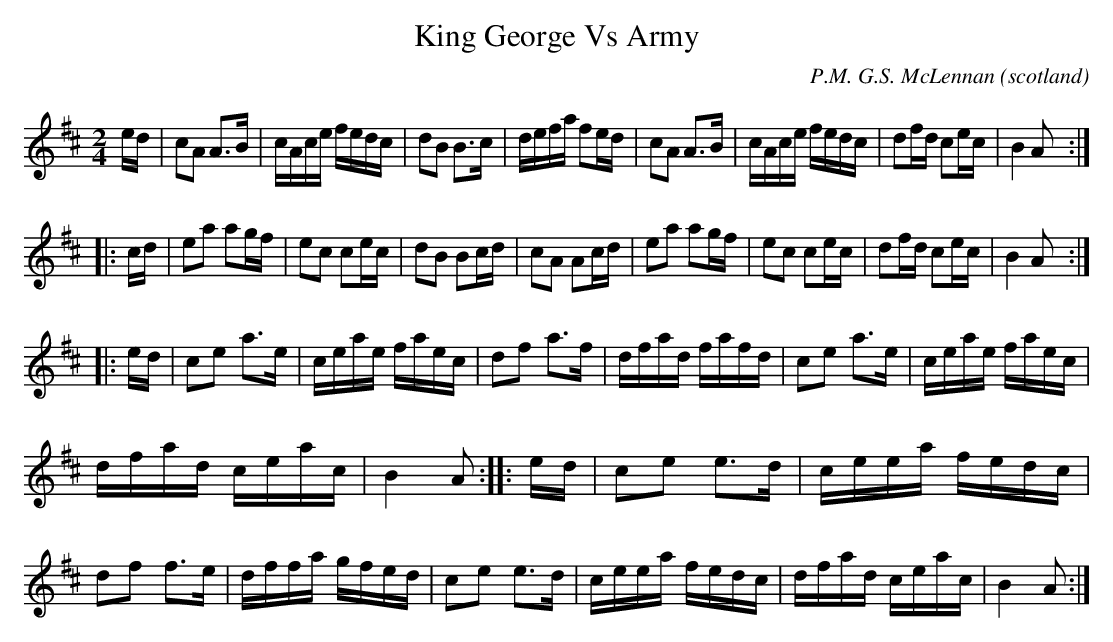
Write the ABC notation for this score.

X:1
T:King George Vs Army
O:scotland
M:2/4
C:P.M. G.S. McLennan
K:Amix
ed|\
c2A2 A3B|cAce fedc|d2B2 B3c|defa f2ed|\
c2A2 A3B|cAce fedc|d2fd c2ec|B4 A2::
cd|\
e2a2 a2gf|e2c2 c2ec|d2B2 B2cd|c2A2 A2cd|\
e2a2 a2gf|e2c2 c2ec|d2fd c2ec|B4 A2::
ed|\
c2e2 a3e|ceae faec|d2f2 a3f|dfad fafd|\
c2e2 a3e|ceae faec|
dfad ceac|B4 A2::\
ed|\
c2e2 e3d|ceea fedc|
d2f2 f3e|dffa gfed|\
c2e2 e3d|ceea fedc|dfad ceac|B4A2:|
